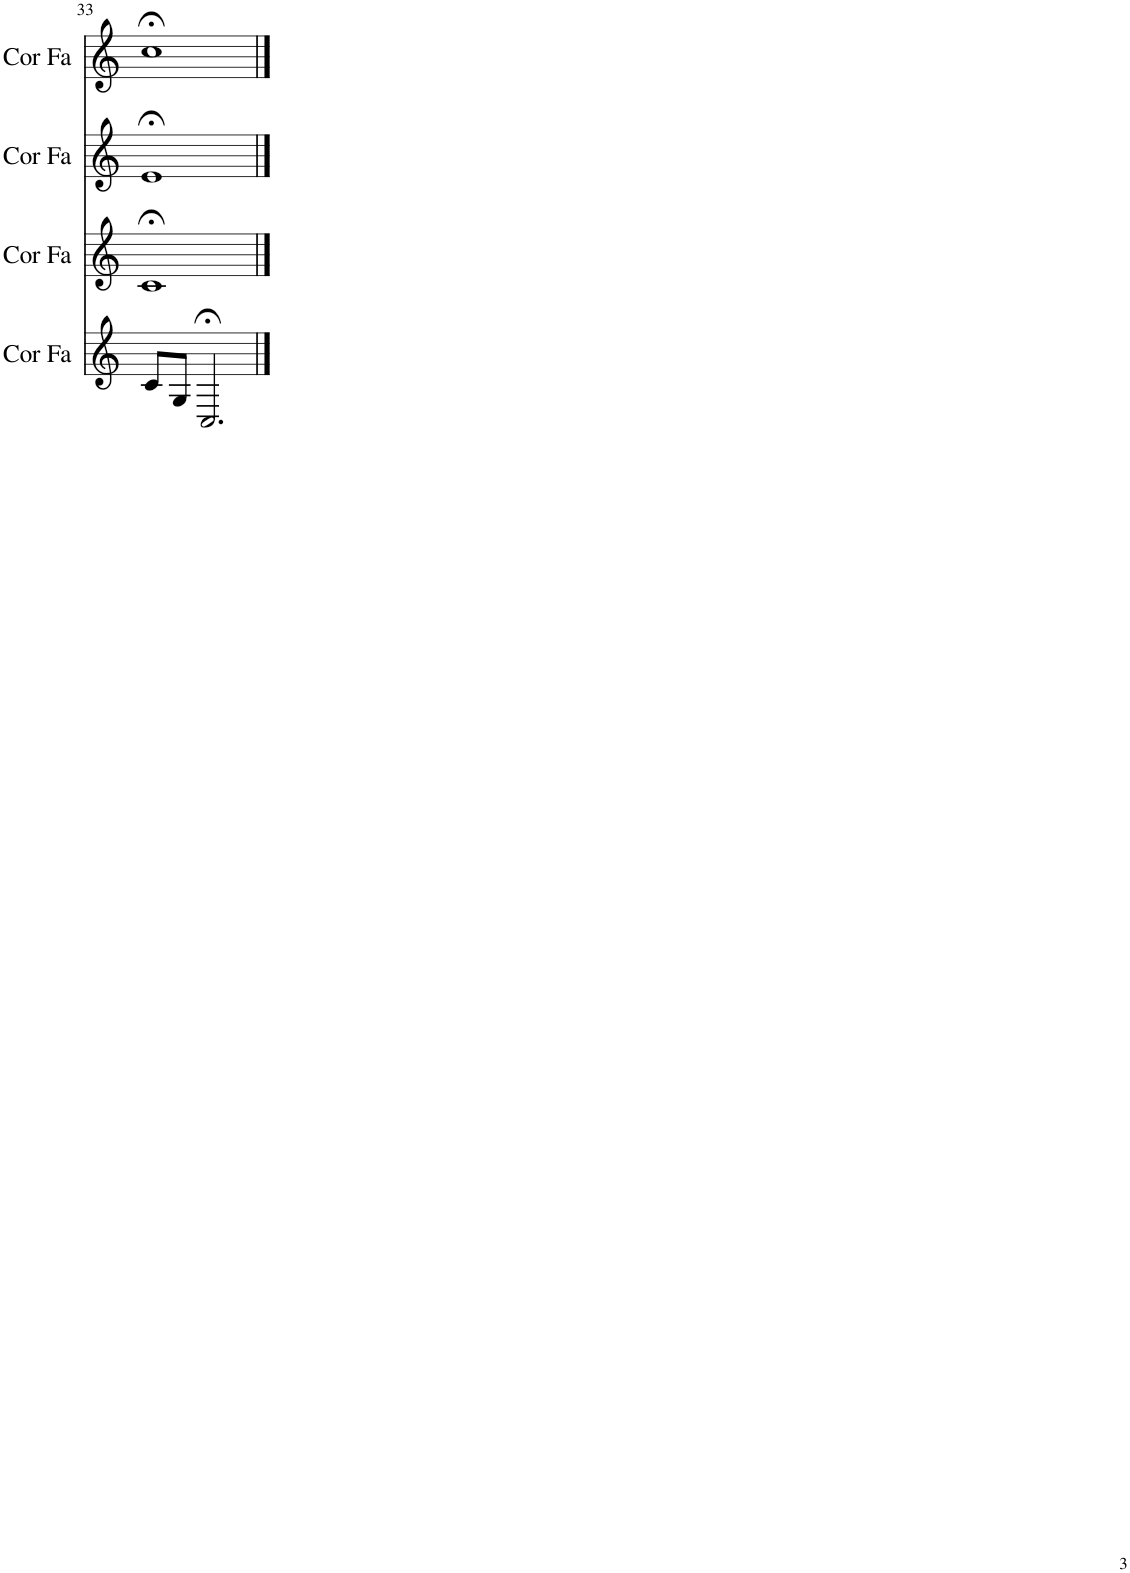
**kern	**kern	**kern	**kern
*part4	*part3	*part2	*part1
*staff4	*staff3	*staff2	*staff1
*I"Cor en Fa	*I"Cor en Fa	*I"Cor en Fa	*I"Cor en Fa
*I'Cor Fa	*I'Cor Fa	*I'Cor Fa	*I'Cor Fa
!!LO:PB:g=z
*clefG2	*clefG2	*clefG2	*clefG2
*Trd4c7	*Trd4c7	*Trd4c7	*Trd4c7
*k[]	*k[]	*k[]	*k[]
*M4/4	*M4/4	*M4/4	*M4/4
=33	=33	=33	=33
8c/L	1c;<	1e;<	1cc;<
8G/J	.	.	.
2.C;</	.	.	.
==	==	==	==
*-	*-	*-	*-
